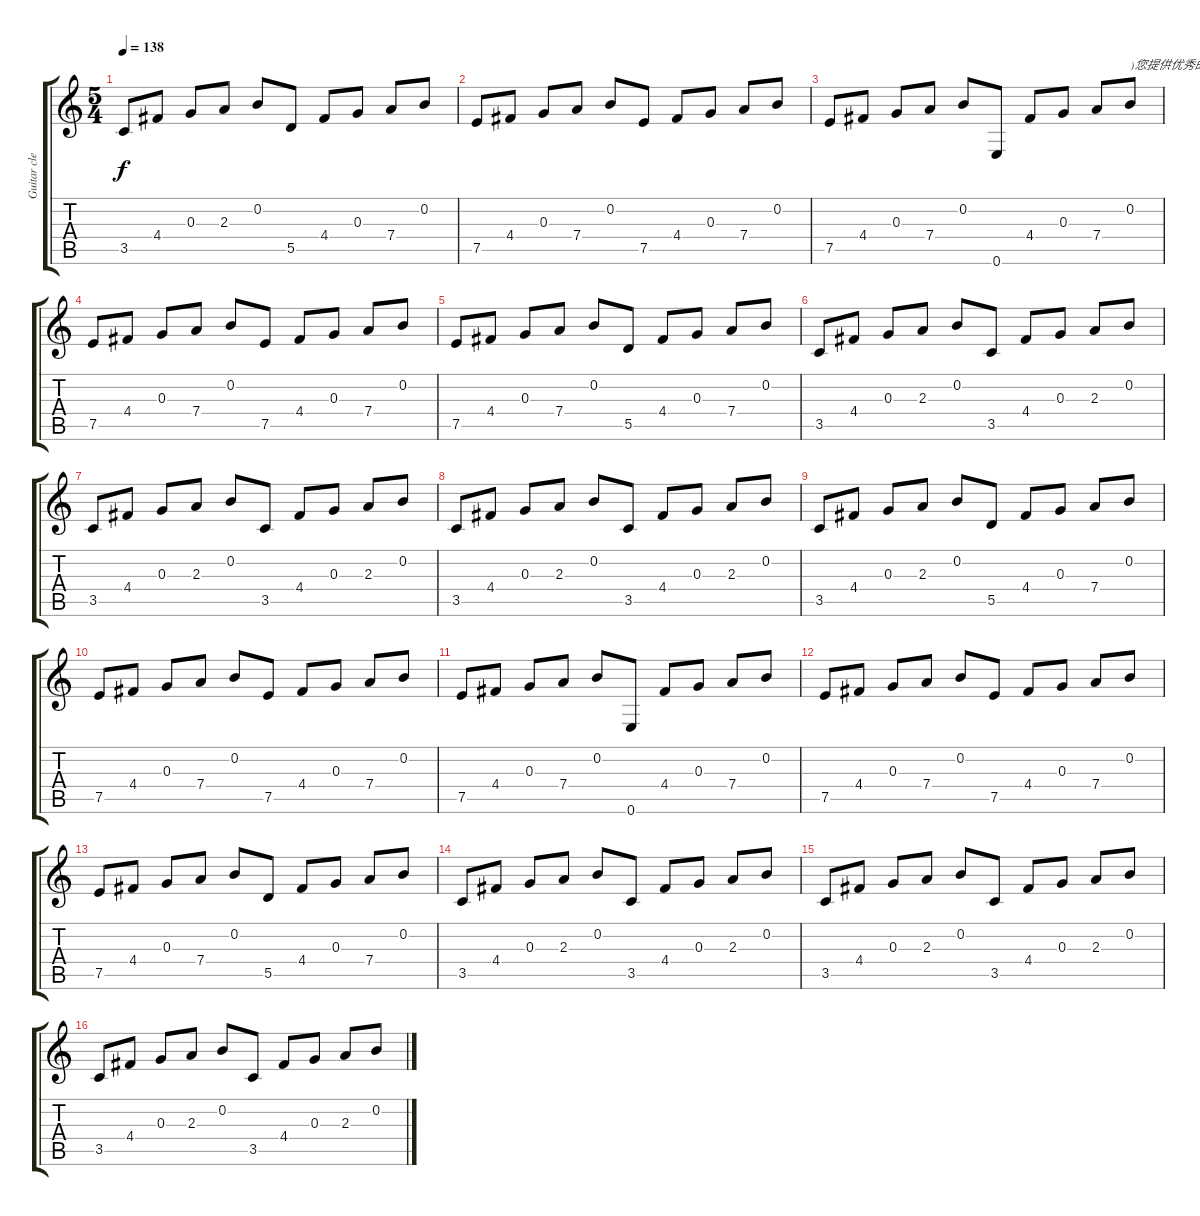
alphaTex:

\track ("Guitar clean 1" "Guitar cle") {instrument electricguitarmuted}
\staff {score tabs}
\tuning (E4 B3 G3 D3 A2 E2) {hide}
\ts (5 4)
\tempo 138
\clef g2
\ks c
3.5.8{dy f} 4.4.8 0.3.8 2.3.8 0.2.8 5.5.8 4.4.8 0.3.8 7.4.8 0.2.8 |
7.5.8 4.4.8 0.3.8 7.4.8 0.2.8 7.5.8 4.4.8 0.3.8 7.4.8 0.2.8 |
7.5.8 4.4.8 0.3.8 7.4.8 0.2.8 0.6.8 4.4.8 0.3.8 7.4.8 0.2.8{txt ")您提供优秀的GTP"} |
7.5.8 4.4.8 0.3.8 7.4.8 0.2.8 7.5.8 4.4.8 0.3.8 7.4.8 0.2.8 |
7.5.8 4.4.8 0.3.8 7.4.8 0.2.8 5.5.8 4.4.8 0.3.8 7.4.8 0.2.8 |
3.5.8 4.4.8 0.3.8 2.3.8 0.2.8 3.5.8 4.4.8 0.3.8 2.3.8 0.2.8 |
3.5.8 4.4.8 0.3.8 2.3.8 0.2.8 3.5.8 4.4.8 0.3.8 2.3.8 0.2.8 |
3.5.8 4.4.8 0.3.8 2.3.8 0.2.8 3.5.8 4.4.8 0.3.8 2.3.8 0.2.8 |
3.5.8 4.4.8 0.3.8 2.3.8 0.2.8 5.5.8 4.4.8 0.3.8 7.4.8 0.2.8 |
7.5.8 4.4.8 0.3.8 7.4.8 0.2.8 7.5.8 4.4.8 0.3.8 7.4.8 0.2.8 |
7.5.8 4.4.8 0.3.8 7.4.8 0.2.8 0.6.8 4.4.8 0.3.8 7.4.8 0.2.8 |
7.5.8 4.4.8 0.3.8 7.4.8 0.2.8 7.5.8 4.4.8 0.3.8 7.4.8 0.2.8 |
7.5.8 4.4.8 0.3.8 7.4.8 0.2.8 5.5.8 4.4.8 0.3.8 7.4.8 0.2.8 |
3.5.8 4.4.8 0.3.8 2.3.8 0.2.8 3.5.8 4.4.8 0.3.8 2.3.8 0.2.8 |
3.5.8 4.4.8 0.3.8 2.3.8 0.2.8 3.5.8 4.4.8 0.3.8 2.3.8 0.2.8 |
3.5.8 4.4.8 0.3.8 2.3.8 0.2.8 3.5.8 4.4.8 0.3.8 2.3.8 0.2.8
